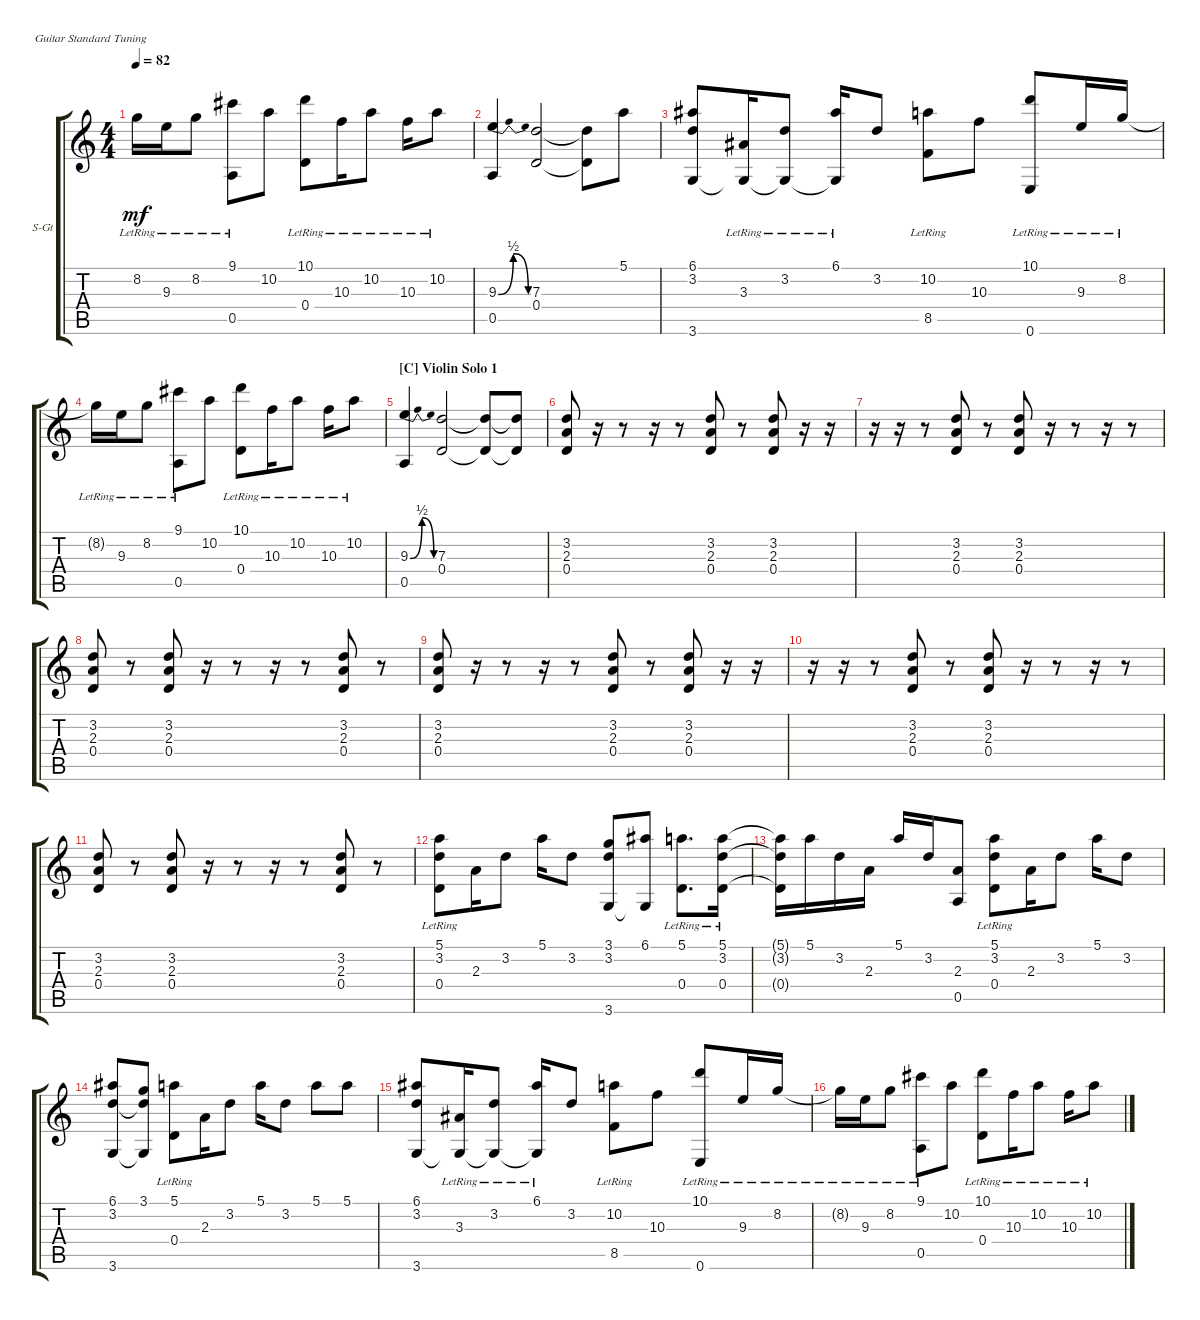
\defaultSystemsLayout 4
\bracketExtendMode groupsimilarinstruments
\firstSystemTrackNameOrientation horizontal
\otherSystemsTrackNameOrientation horizontal
\track ("Steel Guitar" "S-Gt") {instrument acousticguitarsteel}
\staff {score tabs}
\tuning (E4 B3 G3 D3 A2 E2)
\ts (4 4)
\tempo 82
\clef g2
\ks c
8.2{lr t}.16{dy mf} 9.3{lr}.16 8.2{lr}.8 (9.1{lr} 0.5{lr}).8 10.2.8 (0.4{lr} 10.1{lr}).8 10.3{lr}.16 10.2{lr}.8 10.3{lr}.16 10.2{lr}.8 |
(0.5 9.3{be (bendrelease 14.399999999999999 0 35.4 2 36 2 59.4 0)}).4 (0.4 7.3).2 (0.4{t} 7.3{t}).8 5.1.8 |
(6.1 3.2 3.6).8 (3.6{lr t} 3.3{lr}).16 (3.6{lr t} 3.2{lr}).8 (6.1{lr} 3.6{lr t}).16 3.2.8 (10.2{lr} 8.5{lr}).8 10.3.8 (10.1{lr} 0.6{lr}).8 9.3{lr}.16 8.2{lr}.16 |
8.2{lr t}.16 9.3{lr}.16 8.2{lr}.8 (9.1{lr} 0.5{lr}).8 10.2.8 (0.4{lr} 10.1{lr}).8 10.3{lr}.16 10.2{lr}.8 10.3{lr}.16 10.2{lr}.8 |
\section ("C" "Violin Solo 1")
(0.5 9.3{be (bendrelease 14.399999999999999 0 35.4 2 36 2 59.4 0)}).4 (0.4 7.3).2 (0.4{t} 7.3{t}).8 (0.4{t} 7.3{t}).8 |
(0.4 2.3 3.2).8 r.16 r.8 r.16 r.8 (0.4 2.3 3.2).8 r.8 (0.4 2.3 3.2).8 r.16 r.16 |
r.16 r.16 r.8 (0.4 2.3 3.2).8 r.8 (0.4 2.3 3.2).8 r.16 r.8 r.16 r.8 |
(0.4 2.3 3.2).8 r.8 (0.4 2.3 3.2).8 r.16 r.8 r.16 r.8 (0.4 2.3 3.2).8 r.8 |
(0.4 2.3 3.2).8 r.16 r.8 r.16 r.8 (0.4 2.3 3.2).8 r.8 (0.4 2.3 3.2).8 r.16 r.16 |
r.16 r.16 r.8 (0.4 2.3 3.2).8 r.8 (0.4 2.3 3.2).8 r.16 r.8 r.16 r.8 |
(0.4 2.3 3.2).8 r.8 (0.4 2.3 3.2).8 r.16 r.8 r.16 r.8 (0.4 2.3 3.2).8 r.8 |
(0.4{lr} 5.1 3.2).8 2.3.16 3.2.8 5.1.16 3.2.8 (3.1 3.6 3.2).8 (6.1 3.6{t}).8 (0.4{lr} 5.1).8{d} (0.4{lr} 3.2 5.1).16 |
(0.4{t} 3.2{t} 5.1{t}).16 5.1.16 3.2.16 2.3.16 5.1.16 3.2.16 (0.5 2.3).8 (0.4{lr} 5.1 3.2).8 2.3.16 3.2.8 5.1.16 3.2.8 |
(6.1 3.6 3.2).8 (3.1 3.2{t} 3.6{t}).8 (0.4{lr} 5.1).8 2.3.16 3.2.8 5.1.16 3.2.8 5.1.8 5.1.8 |
(6.1 3.2 3.6).8 (3.6{lr t} 3.3{lr}).16 (3.6{lr t} 3.2{lr}).8 (6.1{lr} 3.6{lr t}).16 3.2.8 (10.2{lr} 8.5{lr}).8 10.3.8 (10.1{lr} 0.6{lr}).8 9.3{lr}.16 8.2{lr}.16 |
8.2{lr t}.16 9.3{lr}.16 8.2{lr}.8 (9.1{lr} 0.5{lr}).8 10.2.8 (0.4{lr} 10.1{lr}).8 10.3{lr}.16 10.2{lr}.8 10.3{lr}.16 10.2{lr}.8
